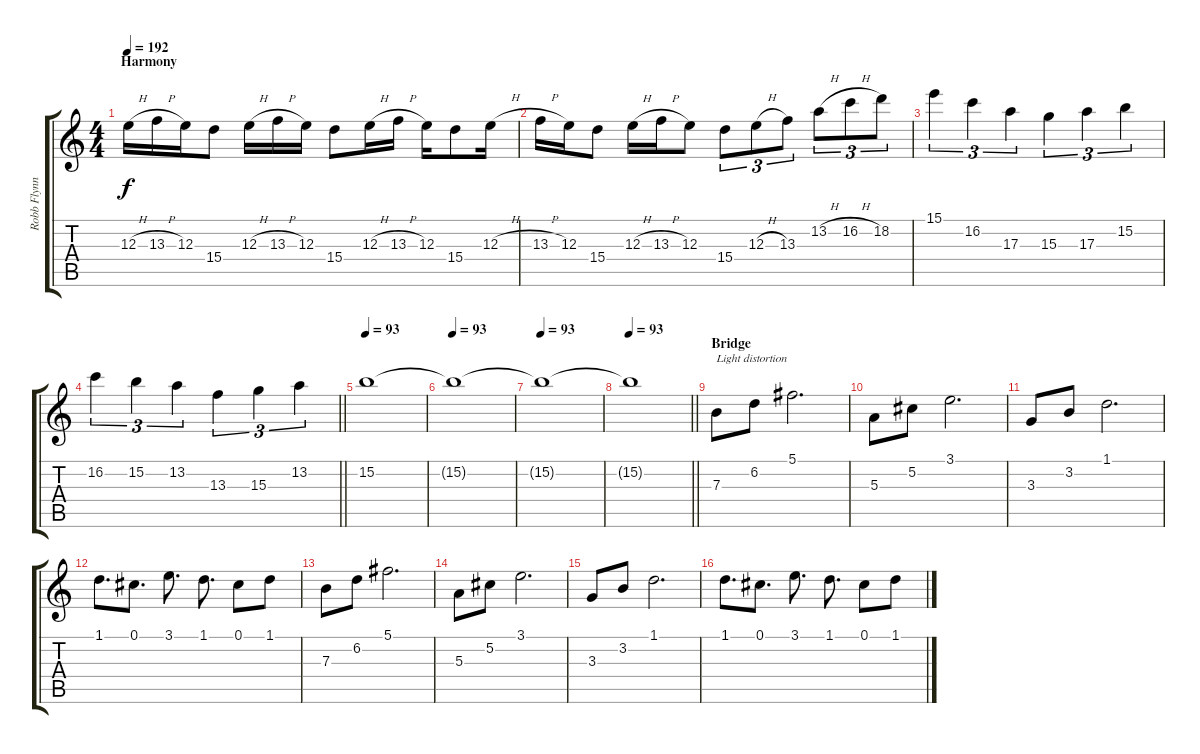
\track ("Robb Flynn" "Robb Flynn") {instrument distortionguitar}
\staff {score tabs}
\tuning (Db4 Ab3 E3 B2 Gb2 B1) {hide}
\ts (4 4)
\section ("" "Harmony")
\tempo 192
\clef g2
\ks c
12.3{h}.16{dy f} 13.3{h}.16 12.3.16 15.4.8 12.3{h}.16 13.3{h}.16 12.3.16 15.4.8 12.3{h}.16 13.3{h}.16 12.3.16 15.4.8 12.3{h}.16 |
13.3{h}.16 12.3.16 15.4.8 12.3{h}.16 13.3{h}.16 12.3.8 15.4.8{tu (3 2)} 12.3{h}.8{tu (3 2)} 13.3.8{tu (3 2)} 13.2{h}.8{tu (3 2)} 16.2{h}.8{tu (3 2)} 18.2.8{tu (3 2)} |
15.1.4{tu (3 2)} 16.2.4{tu (3 2)} 17.3.4{tu (3 2)} 15.3.4{tu (3 2)} 17.3.4{tu (3 2)} 15.2.4{tu (3 2)} |
\barLineRight lightlight
16.2.4{tu (3 2)} 15.2.4{tu (3 2)} 13.2.4{tu (3 2)} 13.3.4{tu (3 2)} 15.3.4{tu (3 2)} 13.2.4{tu (3 2)} |
\tempo 89
\tempo 93
15.2.1 |
\tempo 93
15.2{t}.1 |
\tempo 93
15.2{t}.1 |
\tempo 93
\barLineRight lightlight
15.2{t}.1 |
\section ("" "Bridge")
7.3.8{txt "Light distortion" volume 12} 6.2.8 5.1.2{d} |
5.3.8 5.2.8 3.1.2{d} |
3.3.8 3.2.8 1.1.2{d} |
1.1.8{d} 0.1.8{d} 3.1.8{d} 1.1.8{d} 0.1.8 1.1.8 |
7.3.8 6.2.8 5.1.2{d} |
5.3.8 5.2.8 3.1.2{d} |
3.3.8 3.2.8 1.1.2{d} |
1.1.8{d} 0.1.8{d} 3.1.8{d} 1.1.8{d} 0.1.8 1.1.8
